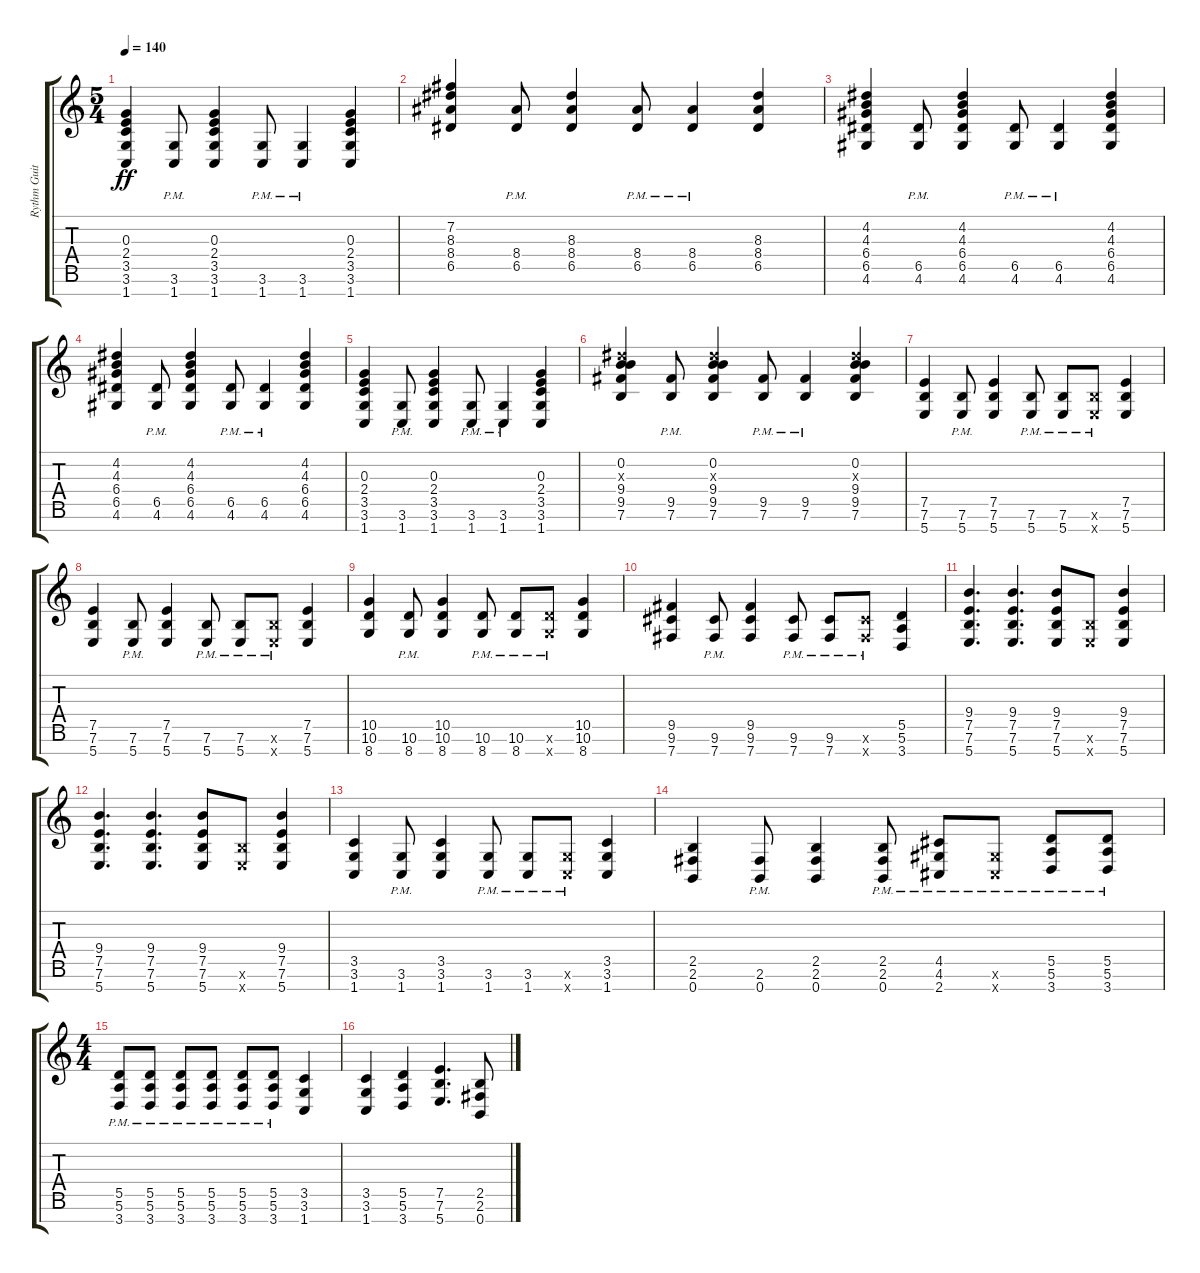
\track ("Rythm Guitar #1" "Rythm Guit") {instrument distortionguitar}
\staff {score tabs}
\tuning (E4 B3 G3 D3 A2 E2 B1) {hide}
\ts (5 4)
\tempo 140
\clef g2
\ks c
(0.3 2.4 3.5 3.6 1.7).4{dy ff} (3.6{pm} 1.7{pm}).8 (0.3 2.4 3.5 3.6 1.7).4 (3.6{pm} 1.7{pm}).8 (3.6{pm} 1.7{pm}).4 (0.3 2.4 3.5 3.6 1.7).4 |
(7.2 8.3 8.4 6.5).4 (8.4{pm} 6.5{pm}).8 (8.3 8.4 6.5).4 (8.4{pm} 6.5{pm}).8 (8.4{pm} 6.5{pm}).4 (8.3 8.4 6.5).4 |
(4.2 4.3 6.4 6.5 4.6).4 (6.5{pm} 4.6{pm}).8 (4.2 4.3 6.4 6.5 4.6).4 (6.5{pm} 4.6{pm}).8 (6.5{pm} 4.6{pm}).4 (4.2 4.3 6.4 6.5 4.6).4 |
(4.2 4.3 6.4 6.5 4.6).4 (6.5{pm} 4.6{pm}).8 (4.2 4.3 6.4 6.5 4.6).4 (6.5{pm} 4.6{pm}).8 (6.5{pm} 4.6{pm}).4 (4.2 4.3 6.4 6.5 4.6).4 |
(0.3 2.4 3.5 3.6 1.7).4 (3.6{pm} 1.7{pm}).8 (0.3 2.4 3.5 3.6 1.7).4 (3.6{pm} 1.7{pm}).8 (3.6{pm} 1.7{pm}).4 (0.3 2.4 3.5 3.6 1.7).4 |
(0.2 8.3{x} 9.4 9.5 7.6).4 (9.5{pm} 7.6{pm}).8 (0.2 8.3{x} 9.4 9.5 7.6).4 (9.5{pm} 7.6{pm}).8 (9.5{pm} 7.6{pm}).4 (0.2 8.3{x} 9.4 9.5 7.6).4 |
(7.5 7.6 5.7).4 (7.6{pm} 5.7{pm}).8 (7.5 7.6 5.7).4 (7.6{pm} 5.7{pm}).8 (7.6{pm} 5.7{pm}).8 (7.6{pm x} 5.7{pm x}).8 (7.5 7.6 5.7).4 |
(7.5 7.6 5.7).4 (7.6{pm} 5.7{pm}).8 (7.5 7.6 5.7).4 (7.6{pm} 5.7{pm}).8 (7.6{pm} 5.7{pm}).8 (7.6{pm x} 5.7{pm x}).8 (7.5 7.6 5.7).4 |
(10.5 10.6 8.7).4 (10.6{pm} 8.7{pm}).8 (10.5 10.6 8.7).4 (10.6{pm} 8.7{pm}).8 (10.6{pm} 8.7{pm}).8 (10.6{pm x} 8.7{pm x}).8 (10.5 10.6 8.7).4 |
(9.5 9.6 7.7).4 (9.6{pm} 7.7{pm}).8 (9.5 9.6 7.7).4 (9.6{pm} 7.7{pm}).8 (9.6{pm} 7.7{pm}).8 (9.6{pm x} 7.7{pm x}).8 (5.5 5.6 3.7).4 |
(9.4 7.5 7.6 5.7).4{d} (9.4 7.5 7.6 5.7).4{d} (9.4 7.5 7.6 5.7).8 (7.6{x} 5.7{x}).8 (9.4 7.5 7.6 5.7).4 |
(9.4 7.5 7.6 5.7).4{d} (9.4 7.5 7.6 5.7).4{d} (9.4 7.5 7.6 5.7).8 (7.6{x} 5.7{x}).8 (9.4 7.5 7.6 5.7).4 |
(3.5 3.6 1.7).4 (3.6{pm} 1.7{pm}).8 (3.5 3.6 1.7).4 (3.6{pm} 1.7{pm}).8 (3.6{pm} 1.7{pm}).8 (3.6{pm x} 1.7{pm x}).8 (3.5 3.6 1.7).4 |
(2.5 2.6 0.7).4 (2.6{pm} 0.7{pm}).8 (2.5 2.6 0.7).4 (2.5{pm} 2.6{pm} 0.7{pm}).8 (4.5{pm} 4.6{pm} 2.7{pm}).8 (4.6{pm x} 2.7{pm x}).8 (5.5{pm} 5.6{pm} 3.7{pm}).8 (5.5{pm} 5.6{pm} 3.7{pm}).8 |
\ts (4 4)
(5.5{pm} 5.6{pm} 3.7{pm}).8 (5.5{pm} 5.6{pm} 3.7{pm}).8 (5.5{pm} 5.6{pm} 3.7{pm}).8 (5.5{pm} 5.6{pm} 3.7{pm}).8 (5.5{pm} 5.6{pm} 3.7{pm}).8 (5.5{pm} 5.6{pm} 3.7{pm}).8 (3.5 3.6 1.7).4 |
(3.5 3.6 1.7).4 (5.5 5.6 3.7).4 (7.5 7.6 5.7).4{d} (2.5 2.6 0.7).8
